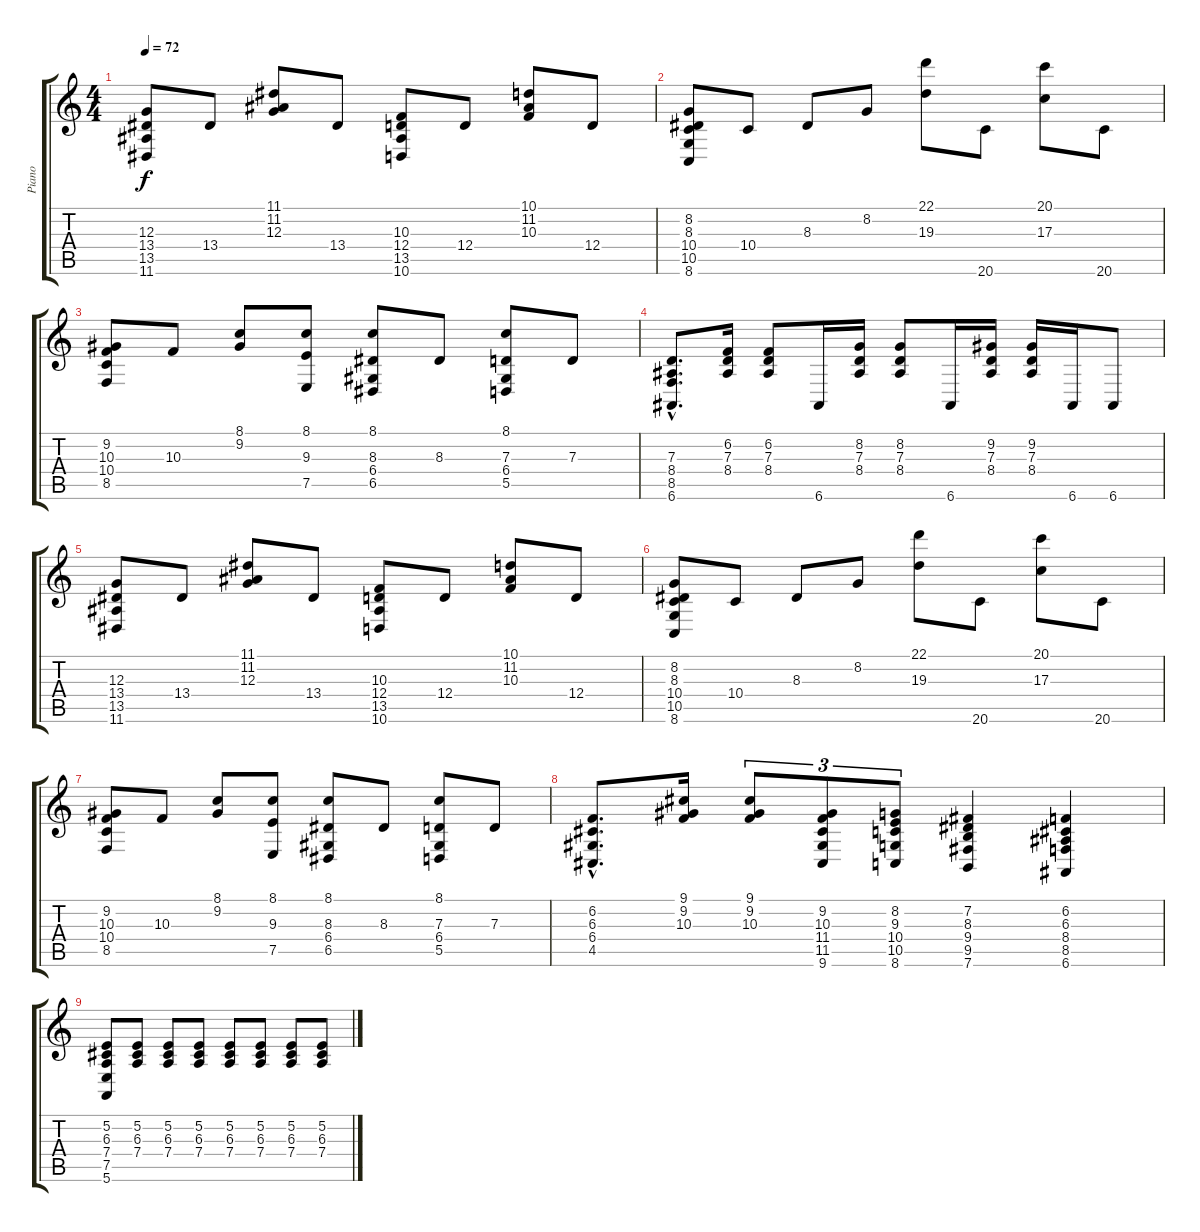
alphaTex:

\track ("Piano" "Piano") {instrument acousticgrandpiano}
\staff {score tabs}
\tuning (E4 B3 G3 D3 A2 E2) {hide}
\ts (4 4)
\tempo 72
\clef g2
\ks c
(12.3 13.4 13.5 11.6).8{dy f instrument acousticgrandpiano} 13.4.8 (11.1 11.2 12.3).8 13.4.8 (10.3 12.4 13.5 10.6).8 12.4.8 (10.1 11.2 10.3).8 12.4.8 |
(8.2 8.3 10.4 10.5 8.6).8 10.4.8 8.3.8 8.2.8 (22.1 19.3).8 20.6.8 (20.1 17.3).8 20.6.8 |
(9.2 10.3 10.4 8.5).8 10.3.8 (8.1 9.2).8 (8.1 9.3 7.5).8 (8.1 8.3 6.4 6.5).8 8.3.8 (8.1 7.3 6.4 5.5).8 7.3.8 |
(7.3{hac} 8.4{hac} 8.5{hac} 6.6{hac}).8{d} (6.2 7.3 8.4).16 (6.2 7.3 8.4).8 6.6.16 (8.2 7.3 8.4).16 (8.2 7.3 8.4).8 6.6.16 (9.2 7.3 8.4).16 (9.2 7.3 8.4).16 6.6.16 6.6.8 |
(12.3 13.4 13.5 11.6).8 13.4.8 (11.1 11.2 12.3).8 13.4.8 (10.3 12.4 13.5 10.6).8 12.4.8 (10.1 11.2 10.3).8 12.4.8 |
(8.2 8.3 10.4 10.5 8.6).8 10.4.8 8.3.8 8.2.8 (22.1 19.3).8 20.6.8 (20.1 17.3).8 20.6.8 |
(9.2 10.3 10.4 8.5).8 10.3.8 (8.1 9.2).8 (8.1 9.3 7.5).8 (8.1 8.3 6.4 6.5).8 8.3.8 (8.1 7.3 6.4 5.5).8 7.3.8 |
(6.2{hac} 6.3{hac} 6.4{hac} 4.5{hac}).8{d} (9.1 9.2 10.3).16 (9.1 9.2 10.3).8{tu (3 2)} (9.2 10.3 11.4 11.5 9.6).8{tu (3 2)} (8.2 9.3 10.4 10.5 8.6).8{tu (3 2)} (7.2 8.3 9.4 9.5 7.6).4 (6.2 6.3 8.4 8.5 6.6).4 |
(5.2 6.3 7.4 7.5 5.6).8 (5.2 6.3 7.4).8 (5.2 6.3 7.4).8 (5.2 6.3 7.4).8 (5.2 6.3 7.4).8 (5.2 6.3 7.4).8 (5.2 6.3 7.4).8 (5.2 6.3 7.4).8
